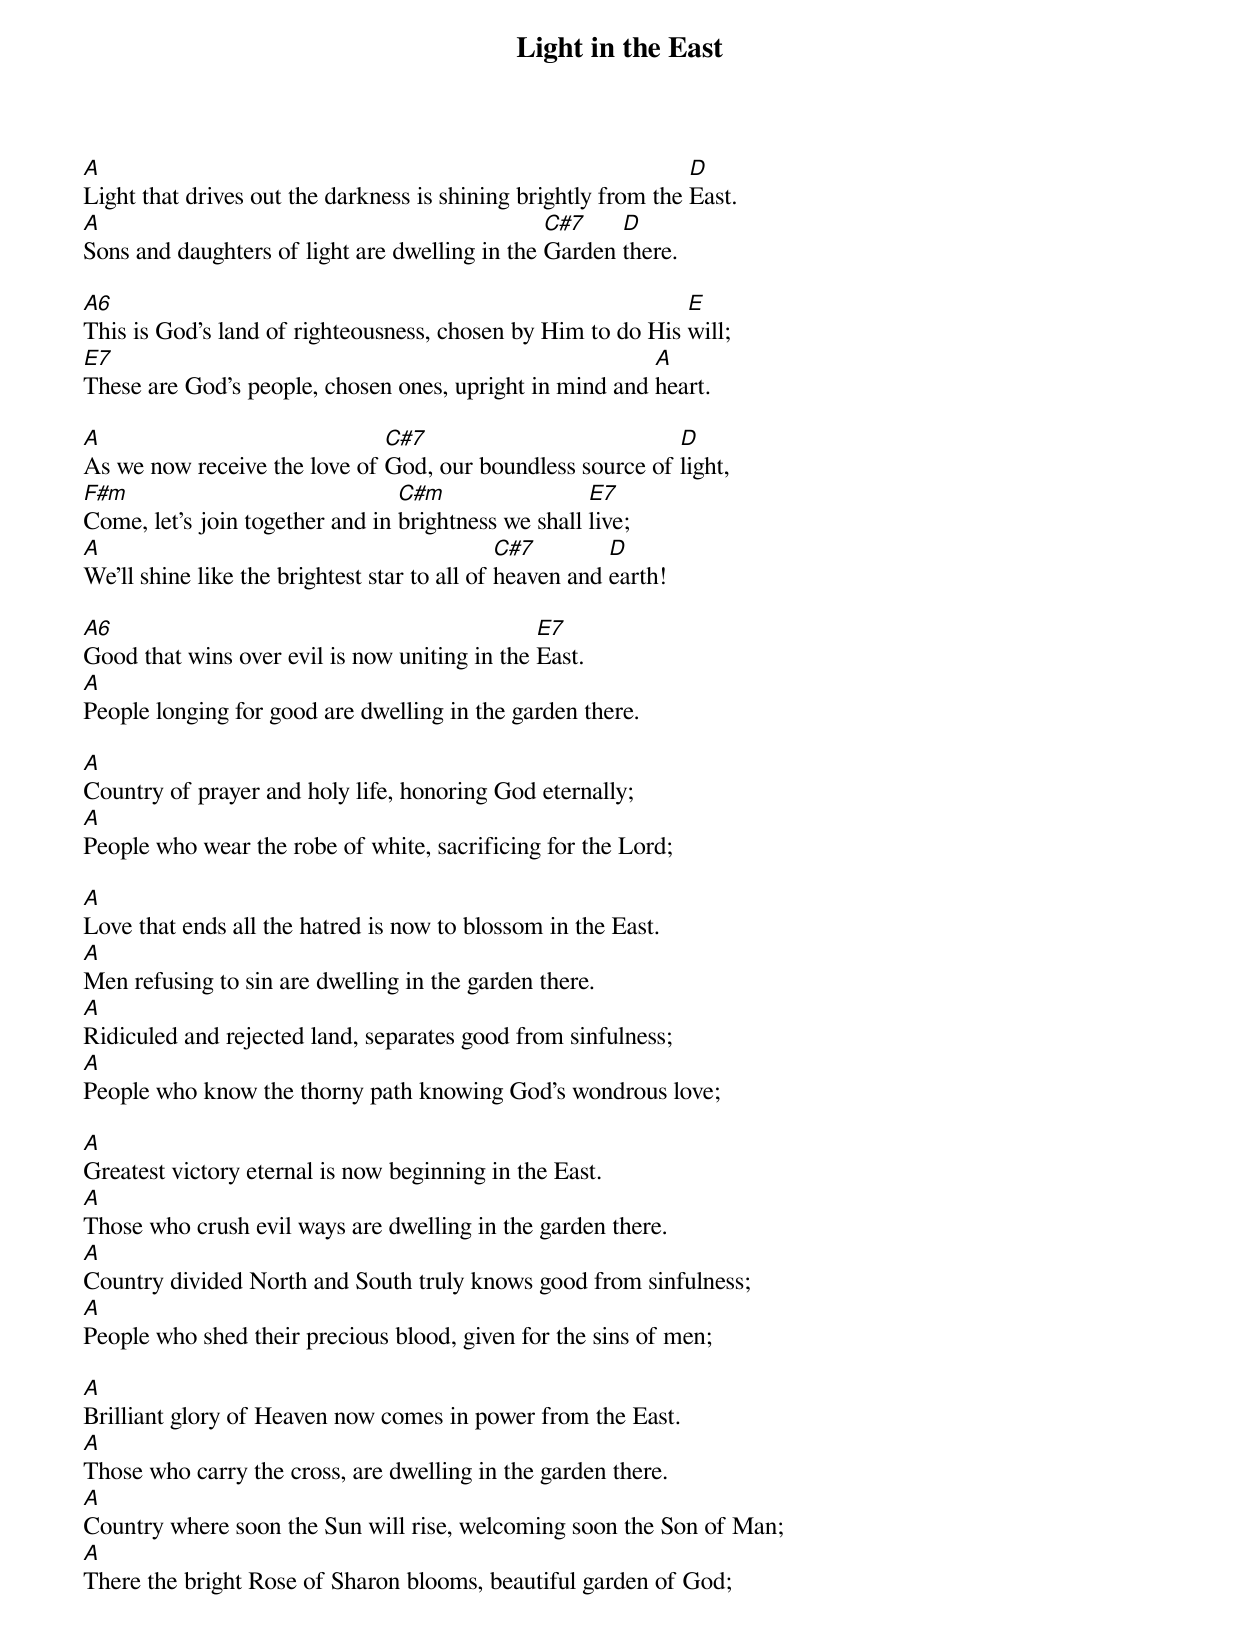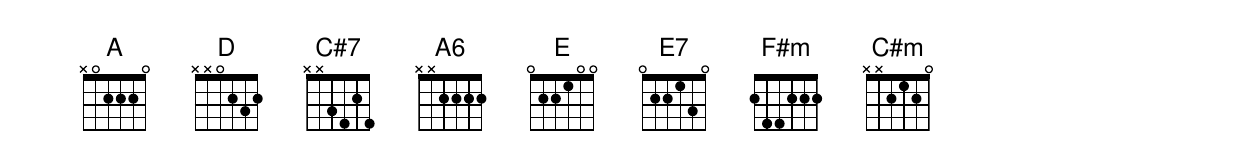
{title: Light in the East}
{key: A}

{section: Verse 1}
[A]Light that drives out the darkness is shining brightly from the [D]East.
[A]Sons and daughters of light are dwelling in the [C#7]Garden [D]there.

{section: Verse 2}
[A6]This is God's land of righteousness, chosen by Him to do His [E]will;
[E7]These are God's people, chosen ones, upright in mind and [A]heart.

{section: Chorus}
[A]As we now receive the love of [C#7]God, our boundless source of [D]light,
[F#m]Come, let's join together and in [C#m]brightness we shall [E7]live;
[A]We'll shine like the brightest star to all of [C#7]heaven and [D]earth!

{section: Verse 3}
[A6]Good that wins over evil is now uniting in the [E7]East.
[A]People longing for good are dwelling in the garden there.

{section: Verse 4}
[A]Country of prayer and holy life, honoring God eternally;
[A]People who wear the robe of white, sacrificing for the Lord;

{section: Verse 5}
[A]Love that ends all the hatred is now to blossom in the East.
[A]Men refusing to sin are dwelling in the garden there.
[A]Ridiculed and rejected land, separates good from sinfulness;
[A]People who know the thorny path knowing God's wondrous love;

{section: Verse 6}
[A]Greatest victory eternal is now beginning in the East.
[A]Those who crush evil ways are dwelling in the garden there.
[A]Country divided North and South truly knows good from sinfulness;
[A]People who shed their precious blood, given for the sins of men;

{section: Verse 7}
[A]Brilliant glory of Heaven now comes in power from the East.
[A]Those who carry the cross, are dwelling in the garden there.
[A]Country where soon the Sun will rise, welcoming soon the Son of Man;
[A]There the bright Rose of Sharon blooms, beautiful garden of God;
